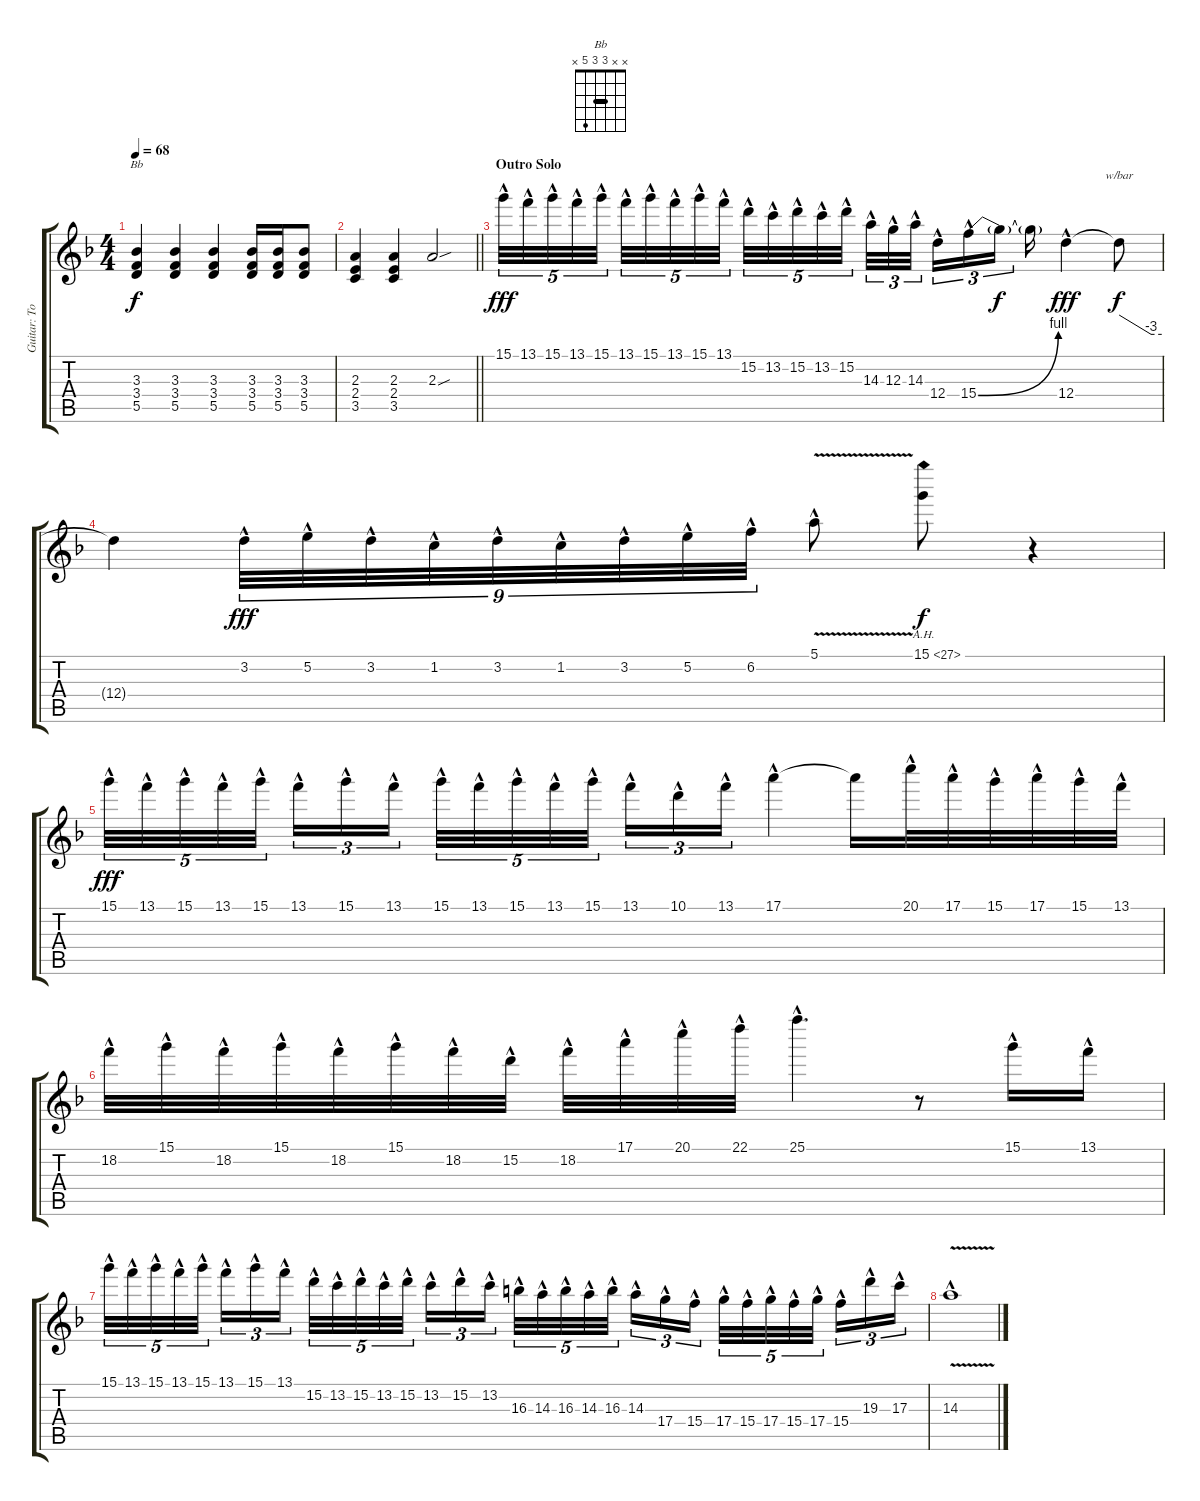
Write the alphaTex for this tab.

\track ("Guitar: Tony" "Guitar: To") {instrument distortionguitar}
\staff {score tabs}
\tuning (E4 B3 G3 D3 A2 E2) {hide}
\chord ("Bb" x x 3 3 5 x) {barre 3}
\ts (4 4)
\tempo 68
\clef g2
\ks dminor
(3.3 3.4 5.5).4{ch "Bb" dy f} (3.3 3.4 5.5).4 (3.3 3.4 5.5).4 (3.3 3.4 5.5).16 (3.3 3.4 5.5).16 (3.3 3.4 5.5).8 |
\barLineRight lightlight
(2.3 2.4 3.5).4 (2.3 2.4 3.5).4 2.3{sou}.2 |
\section ("" "Outro Solo")
15.1{hac}.32{tu (5 4) dy fff volume 16 instrument overdrivenguitar} 13.1{hac}.32{tu (5 4)} 15.1{hac}.32{tu (5 4)} 13.1{hac}.32{tu (5 4)} 15.1{hac}.32{tu (5 4) beam splitsecondary} 13.1{hac}.32{tu (5 4)} 15.1{hac}.32{tu (5 4)} 13.1{hac}.32{tu (5 4)} 15.1{hac}.32{tu (5 4)} 13.1{hac}.32{tu (5 4)} 15.2{hac}.32{tu (5 4)} 13.2{hac}.32{tu (5 4)} 15.2{hac}.32{tu (5 4)} 13.2{hac}.32{tu (5 4)} 15.2{hac}.32{tu (5 4) beam splitsecondary} 14.3{hac}.32{tu (3 2)} 12.3{hac}.32{tu (3 2)} 14.3{hac}.32{tu (3 2) beam splitsecondary} 12.4{hac}.16{tu (3 2)} 15.4{be (bend 0 0 60 4) hac}.16{tu (3 2)} 15.4{t}.16{tu (3 2) dy f} 15.4{t}.16 12.4{hac}.4{dy fff} 12.4{t}.8{tbe (custom default 0 0 45 -12 60 -12) dy f} |
12.4{t}.4 3.2{hac}.32{tu (9 8) dy fff} 5.2{hac}.32{tu (9 8)} 3.2{hac}.32{tu (9 8)} 1.2{hac}.32{tu (9 8)} 3.2{hac}.32{tu (9 8)} 1.2{hac}.32{tu (9 8)} 3.2{hac}.32{tu (9 8)} 5.2{hac}.32{tu (9 8)} 6.2{hac}.32{tu (9 8)} 5.1{v hac}.8 15.1{ah 12}.8{dy f} r.4 |
15.1{hac}.32{tu (5 4) dy fff} 13.1{hac}.32{tu (5 4)} 15.1{hac}.32{tu (5 4)} 13.1{hac}.32{tu (5 4)} 15.1{hac}.32{tu (5 4) beam splitsecondary} 13.1{hac}.16{tu (3 2)} 15.1{hac}.16{tu (3 2)} 13.1{hac}.16{tu (3 2)} 15.1{hac}.32{tu (5 4)} 13.1{hac}.32{tu (5 4)} 15.1{hac}.32{tu (5 4)} 13.1{hac}.32{tu (5 4)} 15.1{hac}.32{tu (5 4) beam splitsecondary} 13.1{hac}.16{tu (3 2)} 10.1{hac}.16{tu (3 2)} 13.1{hac}.16{tu (3 2)} 17.1{hac}.4 17.1{t}.16{beam merge} 20.1{hac}.32 17.1{hac}.32 15.1{hac}.32 17.1{hac}.32 15.1{hac}.32 13.1{hac}.32 |
18.2{hac}.32 15.1{hac}.32 18.2{hac}.32 15.1{hac}.32 18.2{hac}.32 15.1{hac}.32 18.2{hac}.32 15.2{hac}.32 18.2{hac}.32 17.1{hac}.32 20.1{hac}.32 22.1{hac}.32 25.1{hac}.4{d} r.8 15.1{hac}.16 13.1{hac}.16 |
15.1{hac}.32{tu (5 4)} 13.1{hac}.32{tu (5 4)} 15.1{hac}.32{tu (5 4)} 13.1{hac}.32{tu (5 4)} 15.1{hac}.32{tu (5 4) beam splitsecondary} 13.1{hac}.16{tu (3 2)} 15.1{hac}.16{tu (3 2)} 13.1{hac}.16{tu (3 2)} 15.2{hac}.32{tu (5 4)} 13.2{hac}.32{tu (5 4)} 15.2{hac}.32{tu (5 4)} 13.2{hac}.32{tu (5 4)} 15.2{hac}.32{tu (5 4) beam splitsecondary} 13.2{hac}.16{tu (3 2)} 15.2{hac}.16{tu (3 2)} 13.2{hac}.16{tu (3 2)} 16.3{hac}.32{tu (5 4)} 14.3{hac}.32{tu (5 4)} 16.3{hac}.32{tu (5 4)} 14.3{hac}.32{tu (5 4)} 16.3{hac}.32{tu (5 4) beam splitsecondary} 14.3{hac}.16{tu (3 2)} 17.4{hac}.16{tu (3 2)} 15.4{hac}.16{tu (3 2)} 17.4{hac}.32{tu (5 4)} 15.4{hac}.32{tu (5 4)} 17.4{hac}.32{tu (5 4)} 15.4{hac}.32{tu (5 4)} 17.4{hac}.32{tu (5 4) beam splitsecondary} 15.4{hac}.16{tu (3 2)} 19.3{hac}.16{tu (3 2)} 17.3{hac}.16{tu (3 2)} |
14.3{v hac}.1
